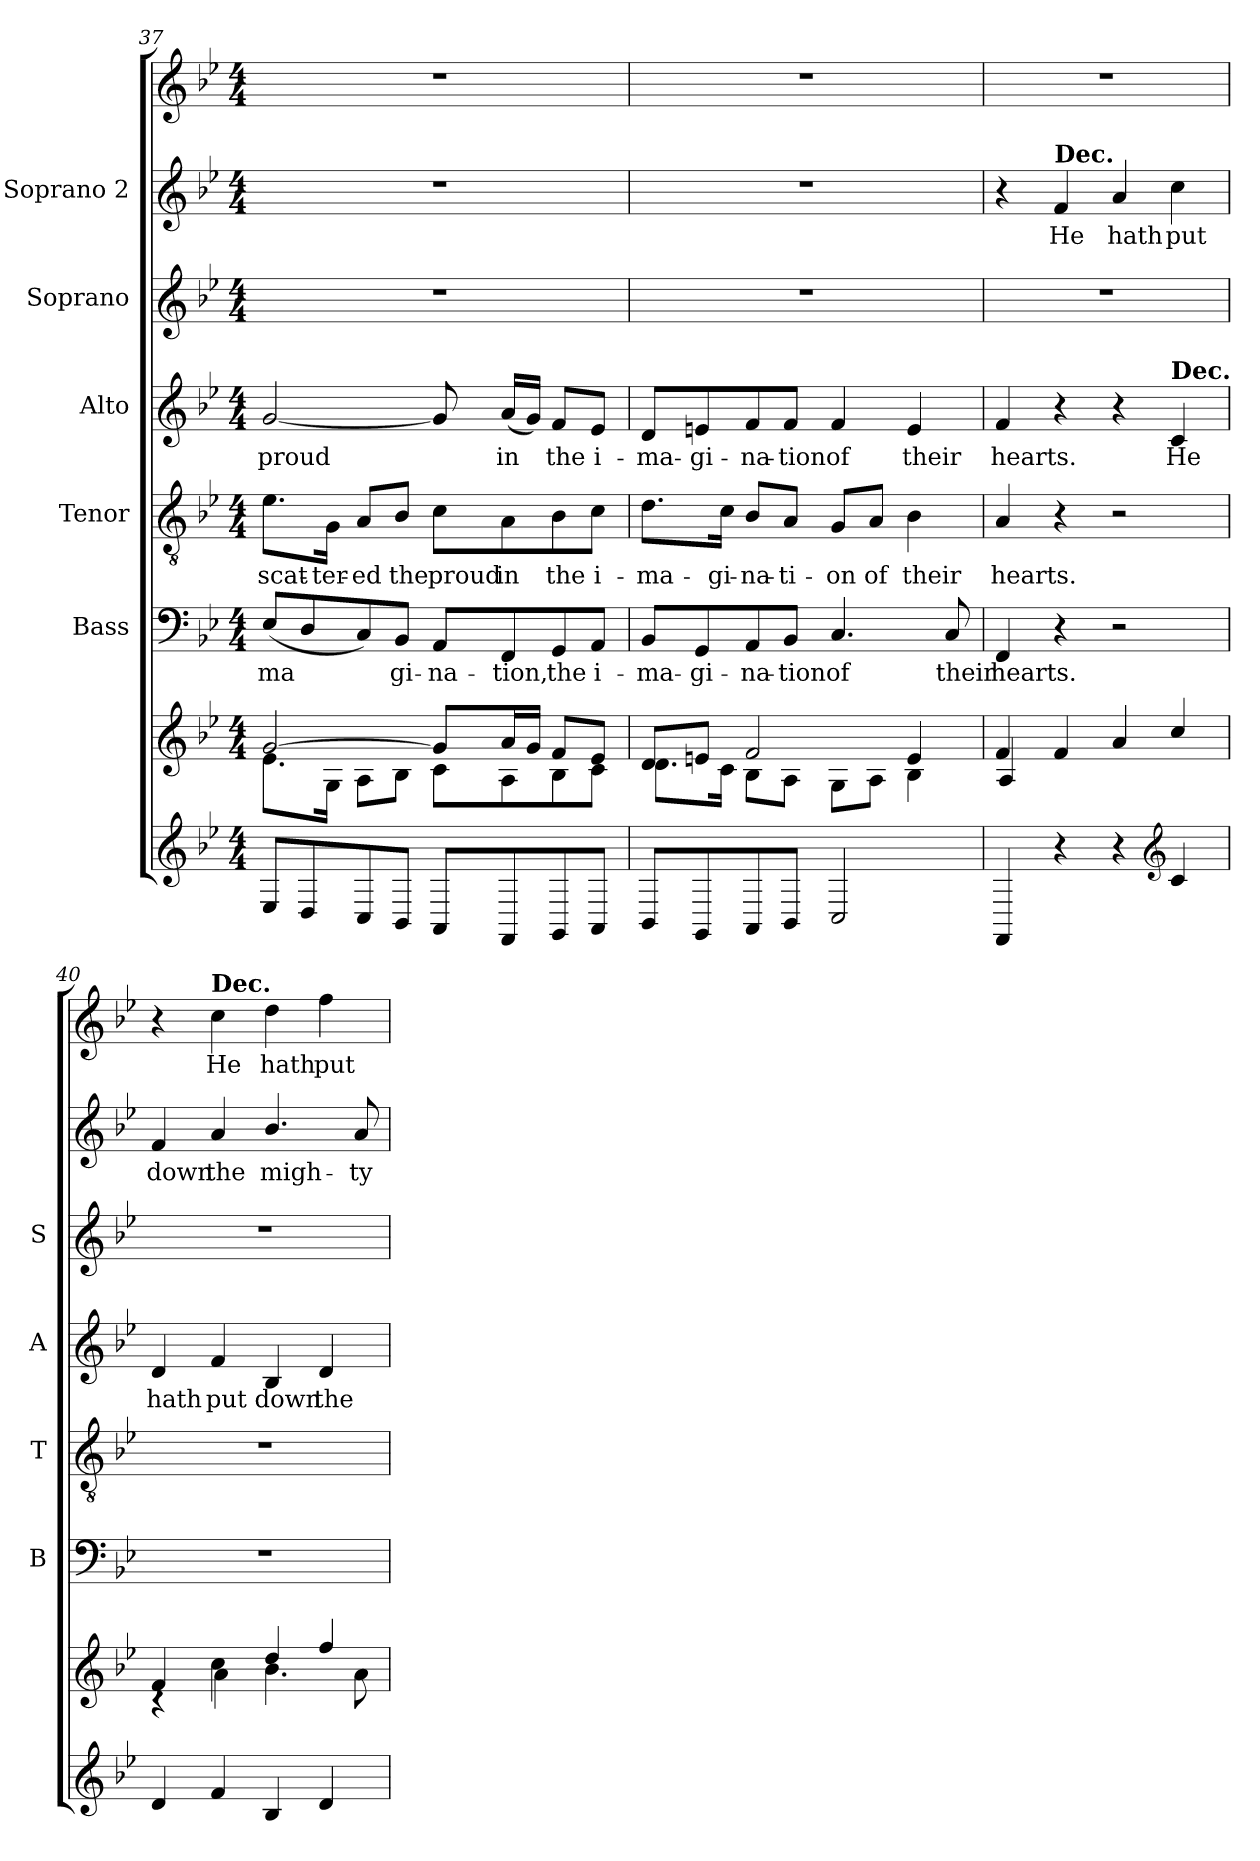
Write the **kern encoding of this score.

**kern	**kern	**kern	**text	**kern	**text	**kern	**text	**kern	**kern	**text	**kern	**text
*part7	*part6	*part5	*part5	*part4	*part4	*part3	*part3	*part2	*part1	*part1	*part1	*part1
*staff8	*staff7	*staff6	*staff6	*staff5	*staff5	*staff4	*staff4	*staff3	*staff2	*staff2	*staff1	*staff1
*	*	*I"Bass	*	*I"Tenor	*	*I"Alto	*	*I"Soprano	*I"Soprano 2	*	*	*
*	*	*I'B	*	*I'T	*	*I'A	*	*I'S	*	*	*	*
*clefG2	*clefG2	*clefF4	*	*clefGv2	*	*clefG2	*	*clefG2	*clefG2	*	*clefG2	*
*k[b-e-]	*k[b-e-]	*k[b-e-]	*	*k[b-e-]	*	*k[b-e-]	*	*k[b-e-]	*k[b-e-]	*	*k[b-e-]	*
*B-:	*B-:	*B-:	*	*B-:	*	*B-:	*	*B-:	*B-:	*	*B-:	*
*M4/4	*M4/4	*M4/4	*	*M4/4	*	*M4/4	*	*M4/4	*M4/4	*	*M4/4	*
=37	=37	=37	=37	=37	=37	=37	=37	=37	=37	=37	=37	=37
*	*^	*	*	*	*	*	*	*	*	*	*	*
!	!	!	!	!LO:LY:b	!	!LO:LY:b	!	!LO:LY:b	!	!	!	!	!
8E-/L	[2g/	8.e-\L	(<8E-/L	-ma­	8.e-\L	scat-	[2g/	proud	1r	1r	.	1r	.
8D/	.	.	8D/	.	.	.	.	.	.	.	.	.	.
!	!	!	!	!	!	!LO:LY:b	!	!	!	!	!	!	!
.	.	16G\Jk	.	.	16G\Jk	-ter-	.	.	.	.	.	.	.
!	!	!	!	!	!	!LO:LY:b	!	!	!	!	!	!	!
8C/	.	8A\L	8C/)	.	8A/L	-ed	.	.	.	.	.	.	.
!	!	!	!	!LO:LY:b	!	!LO:LY:b	!	!	!	!	!	!	!
8BB-/J	.	8B-\J	8BB-/J	gi-	8B-/J	the	.	.	.	.	.	.	.
!	!	!	!	!LO:LY:b	!	!LO:LY:b	!	!	!	!	!	!	!
8AA/L	8g/L]	8c\L	8AA/L	-na-	8c\L	proud	8g/]	.	.	.	.	.	.
!	!	!	!	!LO:LY:b	!	!LO:LY:b	!	!LO:LY:b	!	!	!	!	!
8FF/	16a/L	8A\	8FF/	-tion,	8A\	in	(<16a/LL	in	.	.	.	.	.
.	16g/JJ	.	.	.	.	.	16g/JJ)	.	.	.	.	.	.
!	!	!	!	!LO:LY:b	!	!LO:LY:b	!	!LO:LY:b	!	!	!	!	!
8GG/	8f/L	8B-\	8GG/	the	8B-\	the	8f/L	the	.	.	.	.	.
!	!	!	!	!LO:LY:b	!	!LO:LY:b	!	!LO:LY:b	!	!	!	!	!
8AA/J	8e-/J	8c\J	8AA/J	i-	8c\J	i-	8e-/J	i-	.	.	.	.	.
=38	=38	=38	=38	=38	=38	=38	=38	=38	=38	=38	=38	=38	=38
!	!	!	!	!LO:LY:b	!	!LO:LY:b	!	!LO:LY:b	!	!	!	!	!
8BB-/L	8d/L	8.d\L	8BB-/L	-ma-	8.d\L	-ma-	8d/L	-ma-	1r	1r	.	1r	.
!	!	!	!	!LO:LY:b	!	!	!	!LO:LY:b	!	!	!	!	!
8GG/	8en/J	.	8GG/	-gi-	.	.	8en/	-gi-	.	.	.	.	.
!	!	!	!	!	!	!LO:LY:b	!	!	!	!	!	!	!
.	.	16c\Jk	.	.	16c\Jk	-gi-	.	.	.	.	.	.	.
!	!	!	!	!LO:LY:b	!	!LO:LY:b	!	!LO:LY:b	!	!	!	!	!
8AA/	2f/	8B-\L	8AA/	-na-	8B-/L	-na-	8f/	-na-	.	.	.	.	.
!	!	!	!	!LO:LY:b	!	!LO:LY:b	!	!LO:LY:b	!	!	!	!	!
8BB-/J	.	8A\J	8BB-/J	-tion	8A/J	-ti-	8f/J	-tion	.	.	.	.	.
!	!	!	!	!LO:LY:b	!	!LO:LY:b	!	!LO:LY:b	!	!	!	!	!
2C/	.	8G\L	4.C/	of	8G/L	-on	4f/	of	.	.	.	.	.
!	!	!	!	!	!	!LO:LY:b	!	!	!	!	!	!	!
.	.	8A\J	.	.	8A/J	of	.	.	.	.	.	.	.
!	!	!	!	!	!	!LO:LY:b	!	!LO:LY:b	!	!	!	!	!
.	4e/	4B-\	.	.	4B-\	their	4e/	their	.	.	.	.	.
!	!	!	!	!LO:LY:b	!	!	!	!	!	!	!	!	!
.	.	.	8C/	their	.	.	.	.	.	.	.	.	.
!!LO:PB:g=z
=39	=39	=39	=39	=39	=39	=39	=39	=39	=39	=39	=39	=39	=39
!	!	!	!	!LO:LY:b	!	!LO:LY:b	!	!LO:LY:b	!	!	!	!	!
4FF/	4f/	4A/	4FF/	hearts.	4A/	hearts.	4f/	hearts.	1r	4r	.	1r	.
!	!	!	!	!	!	!	!	!	!	!LO:TX:a:B:t=Dec.	!	!	!
!	!	!	!	!	!	!	!	!	!	!	!LO:LY:b	!	!
4r	4f/	2.ryy	4r	.	4r	.	4r	.	.	4f/	He	.	.
!	!	!	!	!	!	!	!	!	!	!	!LO:LY:b	!	!
4r	4a/	.	2r	.	2r	.	4r	.	.	4a/	hath	.	.
*clefG2	*	*	*	*	*	*	*	*	*	*	*	*	*
!	!	!	!	!	!	!	!LO:TX:a:B:t=Dec.	!	!	!	!	!	!
!	!	!	!	!	!	!	!	!LO:LY:b	!	!	!LO:LY:b	!	!
4c/	4cc/	.	.	.	.	.	4c/	He	.	4cc\	put	.	.
=40	=40	=40	=40	=40	=40	=40	=40	=40	=40	=40	=40	=40	=40
!	!	!	!	!	!	!	!	!LO:LY:b	!	!	!LO:LY:b	!	!
4d/	4f/	4rc	1r	.	1r	.	4d/	hath	1r	4f/	down	4r	.
!	!	!	!	!	!	!	!	!	!	!	!	!LO:TX:a:B:t=Dec.	!
!	!	!	!	!	!	!	!	!LO:LY:b	!	!	!LO:LY:b	!	!LO:LY:b
4f/	4cc\	4a\	.	.	.	.	4f/	put	.	4a/	the	4cc\	He
!	!	!	!	!	!	!	!	!LO:LY:b	!	!	!LO:LY:b	!	!LO:LY:b
4B-/	4dd/	4.b-\	.	.	.	.	4B-/	down	.	4.b-/	migh-	4dd\	hath
!	!	!	!	!	!	!	!	!LO:LY:b	!	!	!	!	!LO:LY:b
4d/	4ff/	.	.	.	.	.	4d/	the	.	.	.	4ff\	put
!	!	!	!	!	!	!	!	!	!	!	!LO:LY:b	!	!
.	.	8a\	.	.	.	.	.	.	.	8a/	-ty	.	.
*	*v	*v	*	*	*	*	*	*	*	*	*	*	*
=	=	=	=	=	=	=	=	=	=	=	=	=
*-	*-	*-	*-	*-	*-	*-	*-	*-	*-	*-	*-	*-
